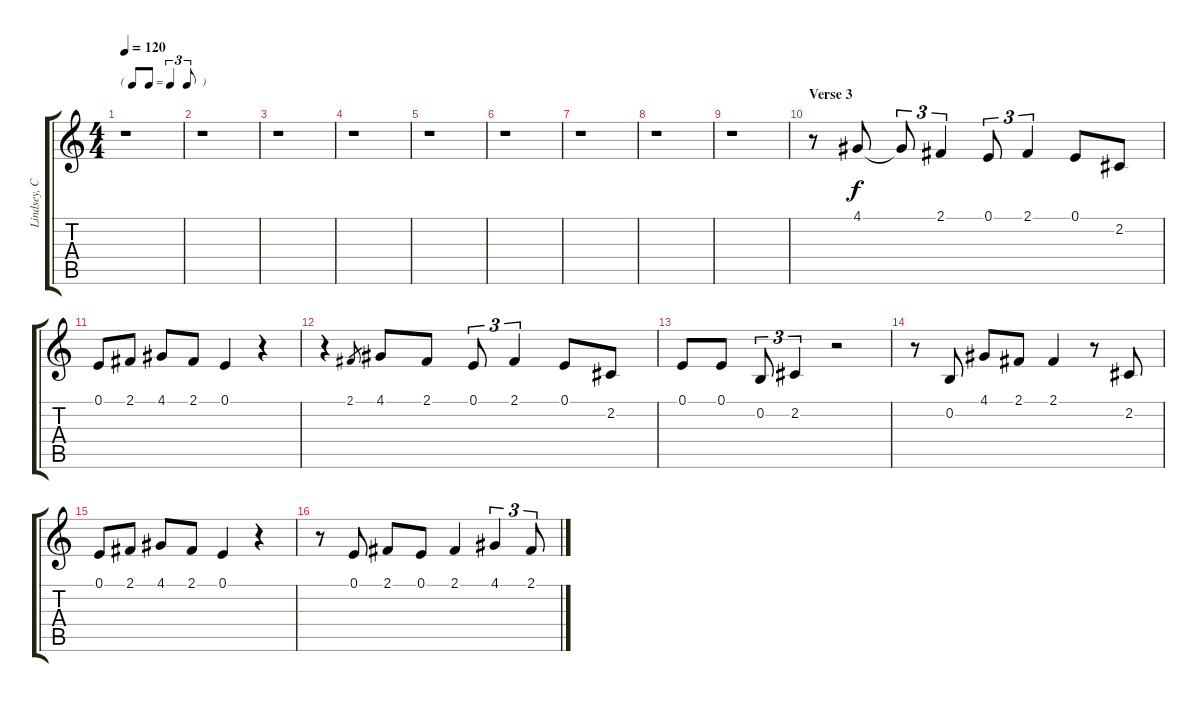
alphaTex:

\track ("Lindsey, Christine & Stevie - Vocals" "Lindsey, C") {instrument lead6voice}
\staff {score tabs}
\tuning (E4 B3 G3 D3 A2 E2) {hide}
\ts (4 4)
\tf triplet8th
\tempo 120
\clef g2
\ks c
r.1{dy f} |
r.1 |
r.1 |
r.1 |
r.1 |
r.1 |
r.1 |
r.1 |
r.1 |
\section ("" "Verse 3")
r.8 4.1.8 4.1{t}.8{tu (3 2)} 2.1.4{tu (3 2)} 0.1.8{tu (3 2)} 2.1.4{tu (3 2)} 0.1.8 2.2.8 |
0.1.8 2.1.8 4.1.8 2.1.8 0.1.4 r.4 |
r.4 2.1.8{gr} 4.1.8 2.1.8 0.1.8{tu (3 2)} 2.1.4{tu (3 2)} 0.1.8 2.2.8 |
0.1.8 0.1.8 0.2.8{tu (3 2)} 2.2.4{tu (3 2)} r.2 |
r.8 0.2.8 4.1.8 2.1.8 2.1.4 r.8 2.2.8 |
0.1.8 2.1.8 4.1.8 2.1.8 0.1.4 r.4 |
r.8 0.1.8 2.1.8 0.1.8 2.1.4 4.1.4{tu (3 2)} 2.1.8{tu (3 2)}
